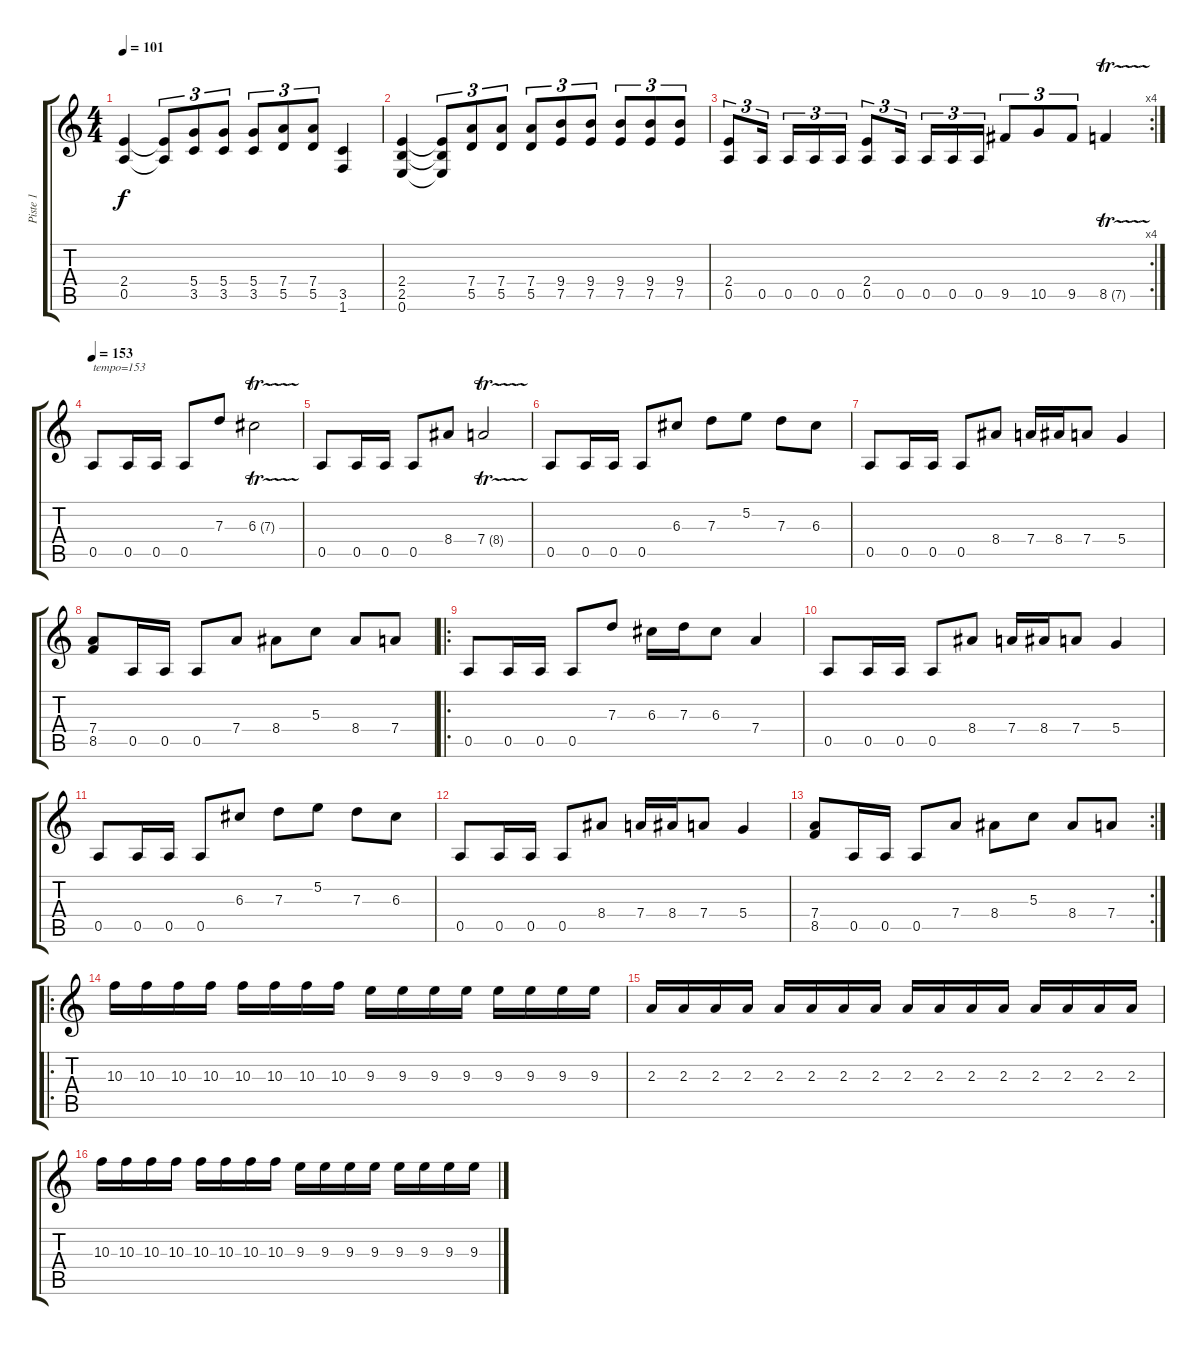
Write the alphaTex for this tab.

\track ("Piste 1" "Piste 1") {instrument distortionguitar}
\staff {score tabs}
\tuning (E4 B3 G3 D3 A2 E2) {hide}
\ts (4 4)
\tempo 101
\clef g2
\ks c
(2.4 0.5).4{dy f} (2.4{t} 0.5{t}).8{tu (3 2)} (5.4 3.5).8{tu (3 2)} (5.4 3.5).8{tu (3 2)} (5.4 3.5).8{tu (3 2)} (7.4 5.5).8{tu (3 2)} (7.4 5.5).8{tu (3 2)} (3.5 1.6).4 |
(2.4 2.5 0.6).4 (2.4{t} 2.5{t} 0.6{t}).8{tu (3 2)} (7.4 5.5).8{tu (3 2)} (7.4 5.5).8{tu (3 2)} (7.4 5.5).8{tu (3 2)} (9.4 7.5).8{tu (3 2)} (9.4 7.5).8{tu (3 2)} (9.4 7.5).8{tu (3 2)} (9.4 7.5).8{tu (3 2)} (9.4 7.5).8{tu (3 2)} |
\rc 4
(2.4 0.5).8{tu (3 2)} 0.5.16{tu (3 2)} 0.5.16{tu (3 2)} 0.5.16{tu (3 2)} 0.5.16{tu (3 2)} (2.4 0.5).8{tu (3 2)} 0.5.16{tu (3 2)} 0.5.16{tu (3 2)} 0.5.16{tu (3 2)} 0.5.16{tu (3 2)} 9.5.8{tu (3 2)} 10.5.8{tu (3 2)} 9.5.8{tu (3 2)} 8.5{tr (7 32)}.4 |
\tempo 153
0.5.8{txt "tempo=153"} 0.5.16 0.5.16 0.5.8 7.3.8 6.3{tr (7 16)}.2 |
0.5.8 0.5.16 0.5.16 0.5.8 8.4.8 7.4{tr (8 16)}.2 |
0.5.8 0.5.16 0.5.16 0.5.8 6.3.8 7.3.8 5.2.8 7.3.8 6.3.8 |
0.5.8 0.5.16 0.5.16 0.5.8 8.4.8 7.4.16 8.4.16 7.4.8 5.4.4 |
(7.4 8.5).8 0.5.16 0.5.16 0.5.8 7.4.8 8.4.8 5.3.8 8.4.8 7.4.8 |
\ro
0.5.8 0.5.16 0.5.16 0.5.8 7.3.8 6.3.16 7.3.16 6.3.8 7.4.4 |
0.5.8 0.5.16 0.5.16 0.5.8 8.4.8 7.4.16 8.4.16 7.4.8 5.4.4 |
0.5.8 0.5.16 0.5.16 0.5.8 6.3.8 7.3.8 5.2.8 7.3.8 6.3.8 |
0.5.8 0.5.16 0.5.16 0.5.8 8.4.8 7.4.16 8.4.16 7.4.8 5.4.4 |
\rc 2
(7.4 8.5).8 0.5.16 0.5.16 0.5.8 7.4.8 8.4.8 5.3.8 8.4.8 7.4.8 |
\ro
10.3.16 10.3.16 10.3.16 10.3.16 10.3.16 10.3.16 10.3.16 10.3.16 9.3.16 9.3.16 9.3.16 9.3.16 9.3.16 9.3.16 9.3.16 9.3.16 |
2.3.16 2.3.16 2.3.16 2.3.16 2.3.16 2.3.16 2.3.16 2.3.16 2.3.16 2.3.16 2.3.16 2.3.16 2.3.16 2.3.16 2.3.16 2.3.16 |
10.3.16 10.3.16 10.3.16 10.3.16 10.3.16 10.3.16 10.3.16 10.3.16 9.3.16 9.3.16 9.3.16 9.3.16 9.3.16 9.3.16 9.3.16 9.3.16
